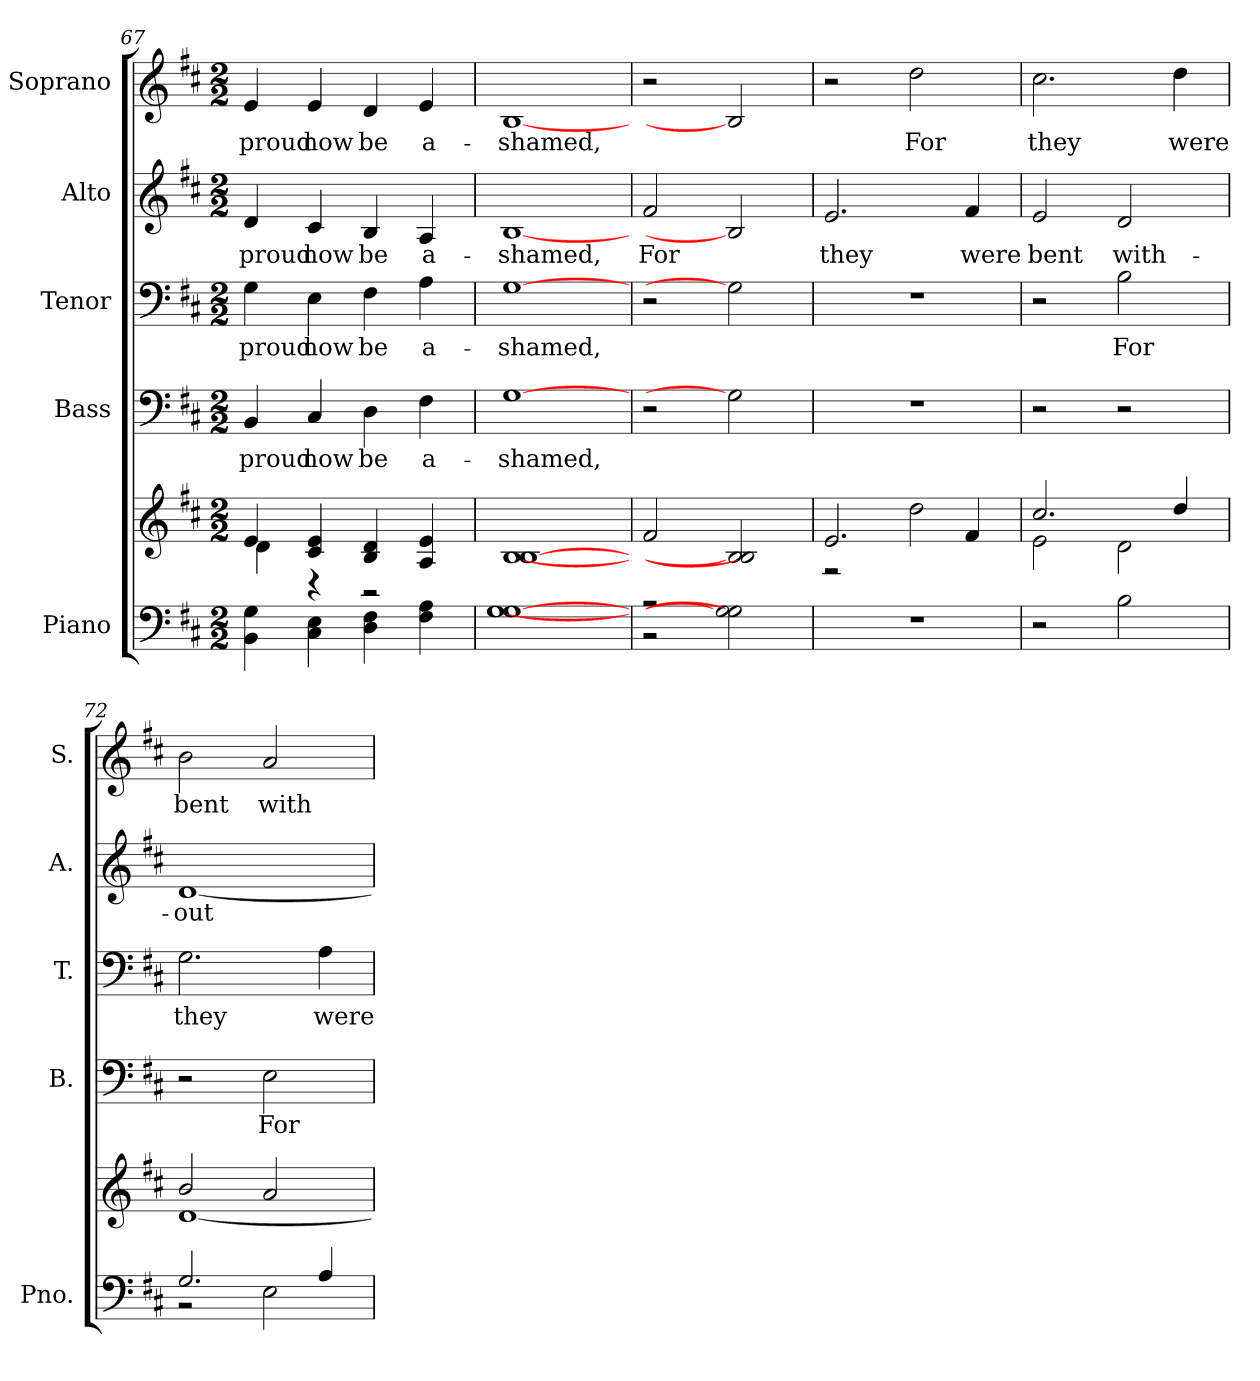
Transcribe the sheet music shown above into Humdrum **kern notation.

**kern	**kern	**kern	**text	**kern	**text	**kern	**text	**kern	**text
*part5	*part5	*part4	*part4	*part3	*part3	*part2	*part2	*part1	*part1
*staff6	*staff5	*staff4	*staff4	*staff3	*staff3	*staff2	*staff2	*staff1	*staff1
*I"Piano	*	*I"Bass	*	*I"Tenor	*	*I"Alto	*	*I"Soprano	*
*I'Pno.	*	*I'B.	*	*I'T.	*	*I'A.	*	*I'S.	*
*clefF4	*clefG2	*clefF4	*	*clefF4	*	*clefG2	*	*clefG2	*
*k[f#c#]	*k[f#c#]	*k[f#c#]	*	*k[f#c#]	*	*k[f#c#]	*	*k[f#c#]	*
*D:	*D:	*D:	*	*D:	*	*D:	*	*D:	*
*M2/2	*M2/2	*M2/2	*	*M2/2	*	*M2/2	*	*M2/2	*
=67	=67	=67	=67	=67	=67	=67	=67	=67	=67
*	*^	*	*	*	*	*	*	*	*
!	!	!	!	!LO:LY:b:color=#000000	!	!	!	!	!	!
!	!	!	!	!	!	!LO:LY:b:color=#000000	!	!	!	!
!	!	!	!	!	!	!	!	!LO:LY:b:color=#000000	!	!
!	!	!	!	!	!	!	!	!	!	!LO:LY:b:color=#000000
4BBi\ 4Gi	4ei/	4di\	4BBi/	proud	4Gi\	proud	4di/	proud	4ei/	proud
!	!	!	!	!LO:LY:b:color=#000000	!	!	!	!	!	!
!	!	!	!	!	!	!LO:LY:b:color=#000000	!	!	!	!
!	!	!	!	!	!	!	!	!LO:LY:b:color=#000000	!	!
!	!	!	!	!	!	!	!	!	!	!LO:LY:b:color=#000000
4C#i\ 4Ei	4c#i/ 4ei	4r	4C#i/	now	4Ei\	now	4c#i/	now	4ei/	now
!	!	!	!	!LO:LY:b:color=#000000	!	!	!	!	!	!
!	!	!	!	!	!	!LO:LY:b:color=#000000	!	!	!	!
!	!	!	!	!	!	!	!	!LO:LY:b:color=#000000	!	!
!	!	!	!	!	!	!	!	!	!	!LO:LY:b:color=#000000
4Di\ 4F#i	4Bi/ 4di	2r	4Di\	be	4F#i\	be	4Bi/	be	4di/	be
!	!	!	!	!LO:LY:b:color=#000000	!	!	!	!	!	!
!	!	!	!	!	!	!LO:LY:b:color=#000000	!	!	!	!
!	!	!	!	!	!	!	!	!LO:LY:b:color=#000000	!	!
!	!	!	!	!	!	!	!	!	!	!LO:LY:b:color=#000000
4F#i\ 4Ai	4Ai/ 4ei	.	4F#i\	a-	4Ai\	a-	4Ai/	a-	4ei/	a-
*	*v	*v	*	*	*	*	*	*	*	*
=68	=68	=68	=68	=68	=68	=68	=68	=68	=68
!	!	!	!LO:LY:b:color=#000000	!	!	!	!	!	!
!	!	!	!	!	!LO:LY:b:color=#000000	!	!	!	!
!	!	!	!	!	!	!	!LO:LY:b:color=#000000	!	!
!	!	!	!	!	!	!	!	!	!LO:LY:b:color=#000000
[1Gi [1Gi	[1Bi [1Bi	[1Gi	-shamed,	[1Gi	-shamed,	[1Bi	-shamed,	[1Bi	-shamed,
=69	=69	=69	=69	=69	=69	=69	=69	=69	=69
*^	*	*	*	*	*	*	*	*	*
!	!	!	!	!	!	!	!	!LO:LY:b:color=#000000	!	!
2r	2r	2f#i/	2r	.	2r	.	2f#i/	For	2r	.
2Gi] 2Gi]	2ryy	2Bi] 2Bi]	2Gi]	.	2Gi]	.	2Bi]	.	2Bi]	.
*v	*v	*	*	*	*	*	*	*	*	*
=70	=70	=70	=70	=70	=70	=70	=70	=70	=70
*	*^	*	*	*	*	*	*	*	*
*^	*	*	*	*	*	*	*	*	*	*
!	!	!	!	!	!	!	!	!	!LO:LY:b:color=#000000	!	!
*v	*v	*	*	*	*	*	*	*	*	*	*
1r	2.ei/	2r	1r	.	1r	.	2.ei/	they	2r	.
!	!	!	!	!	!	!	!	!	!	!LO:LY:b:color=#000000
.	.	2ddi\	.	.	.	.	.	.	2ddi\	For
!	!	!	!	!	!	!	!	!LO:LY:b:color=#000000	!	!
.	4f#i/	.	.	.	.	.	4f#i/	were	.	.
!!LO:PB:g=z
=71	=71	=71	=71	=71	=71	=71	=71	=71	=71	=71
!	!	!	!	!	!	!	!	!LO:LY:b:color=#000000	!	!
!	!	!	!	!	!	!	!	!	!	!LO:LY:b:color=#000000
2r	2.cc#i/	2ei\	2r	.	2r	.	2ei/	bent	2.cc#i\	they
!	!	!	!	!	!	!LO:LY:b:color=#000000	!	!	!	!
!	!	!	!	!	!	!	!	!LO:LY:b:color=#000000	!	!
2Bi\	.	2di\	2r	.	2Bi\	For	2di/	with-	.	.
!	!	!	!	!	!	!	!	!	!	!LO:LY:b:color=#000000
.	4ddi/	.	.	.	.	.	.	.	4ddi\	were
=72	=72	=72	=72	=72	=72	=72	=72	=72	=72	=72
*^	*	*	*	*	*	*	*	*	*	*
!	!	!	!	!	!	!	!LO:LY:b:color=#000000	!	!	!	!
!	!	!	!	!	!	!	!	!	!LO:LY:b:color=#000000	!	!
!	!	!	!	!	!	!	!	!	!	!	!LO:LY:b:color=#000000
2.Gi/	2r	2bi/	[<1di	2r	.	2.Gi\	they	[<1di	-out	2bi\	bent
!	!	!	!	!	!LO:LY:b:color=#000000	!	!	!	!	!	!
!	!	!	!	!	!	!	!	!	!	!	!LO:LY:b:color=#000000
.	2Ei\	2ai/	.	2Ei\	For	.	.	.	.	2ai/	with-
!	!	!	!	!	!	!	!LO:LY:b:color=#000000	!	!	!	!
4Ai/	.	.	.	.	.	4Ai\	were	.	.	.	.
*v	*v	*	*	*	*	*	*	*	*	*	*
*	*v	*v	*	*	*	*	*	*	*	*
=	=	=	=	=	=	=	=	=	=
*-	*-	*-	*-	*-	*-	*-	*-	*-	*-
